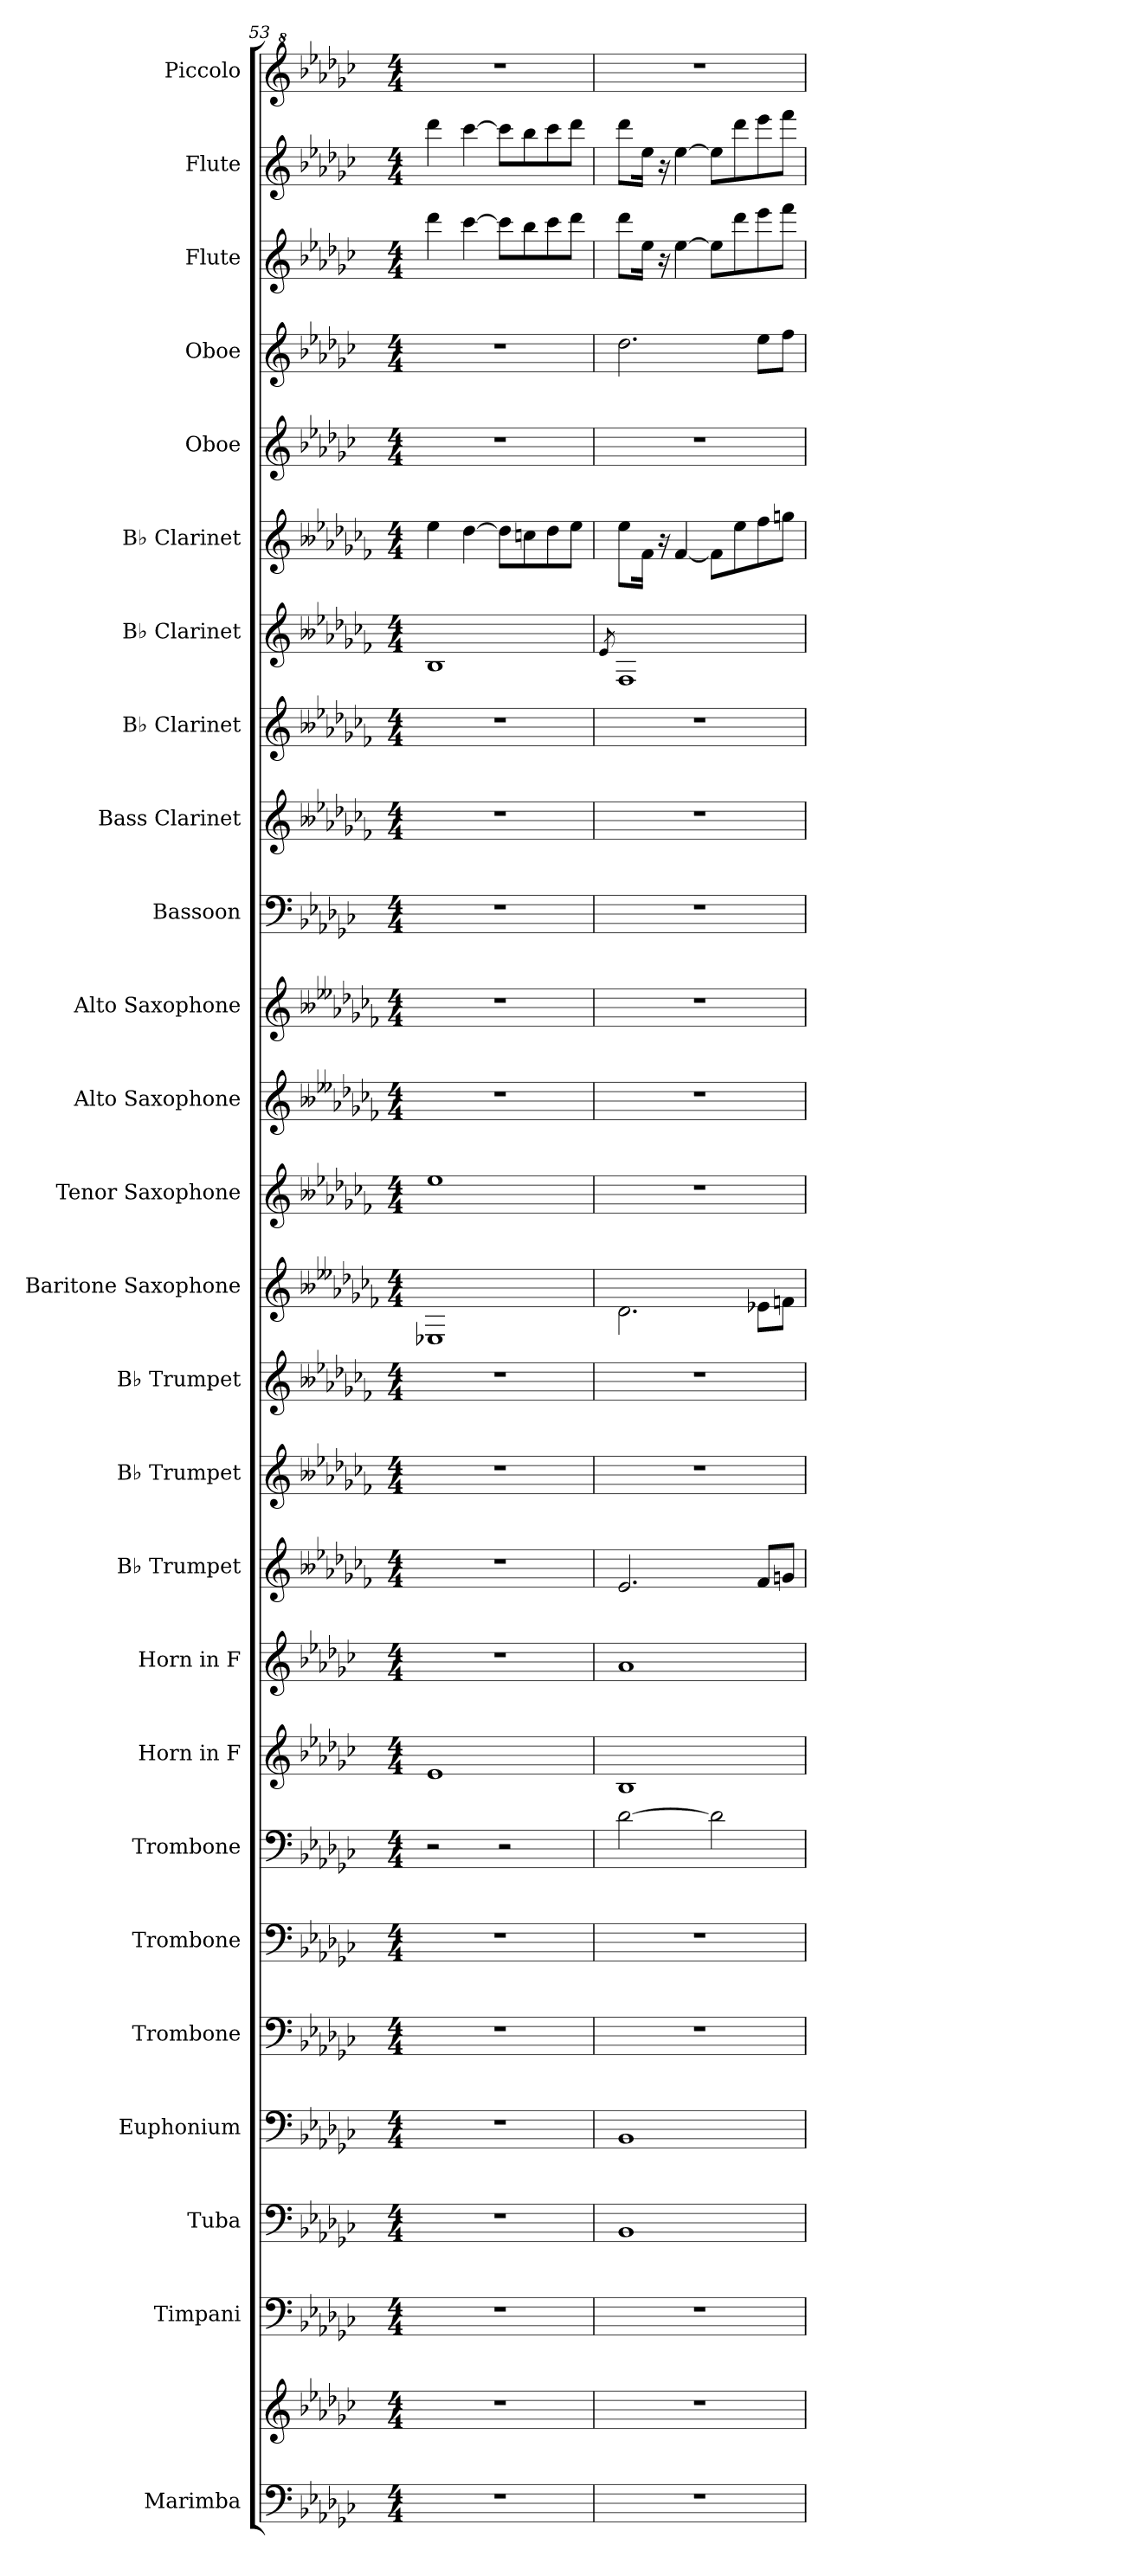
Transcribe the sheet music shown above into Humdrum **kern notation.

**kern	**kern	**kern	**kern	**kern	**kern	**kern	**kern	**kern	**kern	**kern	**kern	**kern	**kern	**kern	**kern	**kern	**kern	**kern	**kern	**kern	**kern	**kern	**kern	**kern	**kern	**kern
*part26	*part26	*part25	*part24	*part23	*part22	*part21	*part20	*part19	*part18	*part17	*part16	*part15	*part14	*part13	*part12	*part11	*part10	*part9	*part8	*part7	*part6	*part5	*part4	*part3	*part2	*part1
*staff27	*staff26	*staff25	*staff24	*staff23	*staff22	*staff21	*staff20	*staff19	*staff18	*staff17	*staff16	*staff15	*staff14	*staff13	*staff12	*staff11	*staff10	*staff9	*staff8	*staff7	*staff6	*staff5	*staff4	*staff3	*staff2	*staff1
*I"Marimba	*	*I"Timpani	*I"Tuba	*I"Euphonium	*I"Trombone	*I"Trombone	*I"Trombone	*I"Horn in F	*I"Horn in F	*I"B♭ Trumpet	*I"B♭ Trumpet	*I"B♭ Trumpet	*I"Baritone Saxophone	*I"Tenor Saxophone	*I"Alto Saxophone	*I"Alto Saxophone	*I"Bassoon	*I"Bass Clarinet	*I"B♭ Clarinet	*I"B♭ Clarinet	*I"B♭ Clarinet	*I"Oboe	*I"Oboe	*I"Flute	*I"Flute	*I"Piccolo
*I'Mrm.	*	*I'Timp.	*I'Tba.	*I'Euph.	*I'Tbn.	*I'Tbn.	*I'Tbn.	*	*	*I'B♭ Tpt.	*I'B♭ Tpt.	*I'B♭ Tpt.	*I'Bar. Sax.	*I'T. Sax.	*I'A. Sax.	*I'A. Sax.	*I'Bsn.	*I'B. Cl.	*I'B♭ Cl.	*I'B♭ Cl.	*I'B♭ Cl.	*I'Ob.	*I'Ob.	*I'Fl.	*I'Fl.	*I'Picc.
*clefF4	*clefG2	*clefF4	*clefF4	*clefF4	*clefF4	*clefF4	*clefF4	*clefG2	*clefG2	*clefG2	*clefG2	*clefG2	*clefG2	*clefG2	*clefG2	*clefG2	*clefF4	*clefG2	*clefG2	*clefG2	*clefG2	*clefG2	*clefG2	*clefG2	*clefG2	*clefG^2
*	*	*	*	*	*	*	*	*ITrd4c7	*ITrd4c7	*ITrd1c2	*ITrd1c2	*ITrd1c2	*ITrd12c21	*ITrd8c14	*ITrd5c9	*ITrd5c9	*	*ITrd8c14	*ITrd1c2	*ITrd1c2	*ITrd1c2	*	*	*	*	*ITrd-7c-12
*k[b-e-a-d-g-c-]	*k[b-e-a-d-g-c-]	*k[b-e-a-d-g-c-]	*k[b-e-a-d-g-c-]	*k[b-e-a-d-g-c-]	*k[b-e-a-d-g-c-]	*k[b-e-a-d-g-c-]	*k[b-e-a-d-g-c-]	*k[b-e-a-d-g-c-f-]	*k[b-e-a-d-g-c-f-]	*k[b--e-a-d-g-c-f-]	*k[b--e-a-d-g-c-f-]	*k[b--e-a-d-g-c-f-]	*k[b--e--a-d-g-c-f-]	*k[b--e-a-d-g-c-f-]	*k[b--e--a-d-g-c-f-]	*k[b--e--a-d-g-c-f-]	*k[b-e-a-d-g-c-]	*k[b--e-a-d-g-c-f-]	*k[b--e-a-d-g-c-f-]	*k[b--e-a-d-g-c-f-]	*k[b--e-a-d-g-c-f-]	*k[b-e-a-d-g-c-]	*k[b-e-a-d-g-c-]	*k[b-e-a-d-g-c-]	*k[b-e-a-d-g-c-]	*k[b-e-a-d-g-c-]
*M4/4	*M4/4	*M4/4	*M4/4	*M4/4	*M4/4	*M4/4	*M4/4	*M4/4	*M4/4	*M4/4	*M4/4	*M4/4	*M4/4	*M4/4	*M4/4	*M4/4	*M4/4	*M4/4	*M4/4	*M4/4	*M4/4	*M4/4	*M4/4	*M4/4	*M4/4	*M4/4
=53	=53	=53	=53	=53	=53	=53	=53	=53	=53	=53	=53	=53	=53	=53	=53	=53	=53	=53	=53	=53	=53	=53	=53	=53	=53	=53
1r	1r	1r	1r	1r	1r	1r	2r	1A-	1r	1r	1r	1r	1EE-X	1e-	1r	1r	1r	1r	1r	1A-	4dd-\	1r	1r	4ddd-\	4ddd-\	1r
.	.	.	.	.	.	.	.	.	.	.	.	.	.	.	.	.	.	.	.	.	[4cc-\	.	.	[4ccc-\	[4ccc-\	.
.	.	.	.	.	.	.	2r	.	.	.	.	.	.	.	.	.	.	.	.	.	8cc-\L]	.	.	8ccc-\L]	8ccc-\L]	.
.	.	.	.	.	.	.	.	.	.	.	.	.	.	.	.	.	.	.	.	.	8b-X\	.	.	8bb-\	8bb-\	.
.	.	.	.	.	.	.	.	.	.	.	.	.	.	.	.	.	.	.	.	.	8cc-\	.	.	8ccc-\	8ccc-\	.
.	.	.	.	.	.	.	.	.	.	.	.	.	.	.	.	.	.	.	.	.	8dd-\J	.	.	8ddd-\J	8ddd-\J	.
=54	=54	=54	=54	=54	=54	=54	=54	=54	=54	=54	=54	=54	=54	=54	=54	=54	=54	=54	=54	=54	=54	=54	=54	=54	=54	=54
.	.	.	.	.	.	.	.	.	.	.	.	.	.	.	.	.	.	.	.	8qd-/	.	.	.	.	.	.
1r	1r	1r	1BB-	1BB-	1r	1r	[2d-\	1E-	1d-	2.d-/	1r	1r	2.D-\	1r	1r	1r	1r	1r	1r	1E-	8dd-\L	1r	2.dd-\	8ddd-\L	8ddd-\L	1r
.	.	.	.	.	.	.	.	.	.	.	.	.	.	.	.	.	.	.	.	.	16e-\Jk	.	.	16ee-\Jk	16ee-\Jk	.
.	.	.	.	.	.	.	.	.	.	.	.	.	.	.	.	.	.	.	.	.	16r	.	.	16r	16r	.
.	.	.	.	.	.	.	.	.	.	.	.	.	.	.	.	.	.	.	.	.	[4e-/	.	.	[4ee-\	[4ee-\	.
.	.	.	.	.	.	.	2d-\]	.	.	.	.	.	.	.	.	.	.	.	.	.	8e-\L]	.	.	8ee-\L]	8ee-\L]	.
.	.	.	.	.	.	.	.	.	.	.	.	.	.	.	.	.	.	.	.	.	8dd-\	.	.	8ddd-\	8ddd-\	.
.	.	.	.	.	.	.	.	.	.	8e-/L	.	.	8E-X\L	.	.	.	.	.	.	.	8ee-\	.	8ee-\L	8eee-\	8eee-\	.
.	.	.	.	.	.	.	.	.	.	8fn/J	.	.	8Fn\J	.	.	.	.	.	.	.	8ffn\J	.	8ff\J	8fff\J	8fff\J	.
=	=	=	=	=	=	=	=	=	=	=	=	=	=	=	=	=	=	=	=	=	=	=	=	=	=	=
*-	*-	*-	*-	*-	*-	*-	*-	*-	*-	*-	*-	*-	*-	*-	*-	*-	*-	*-	*-	*-	*-	*-	*-	*-	*-	*-
